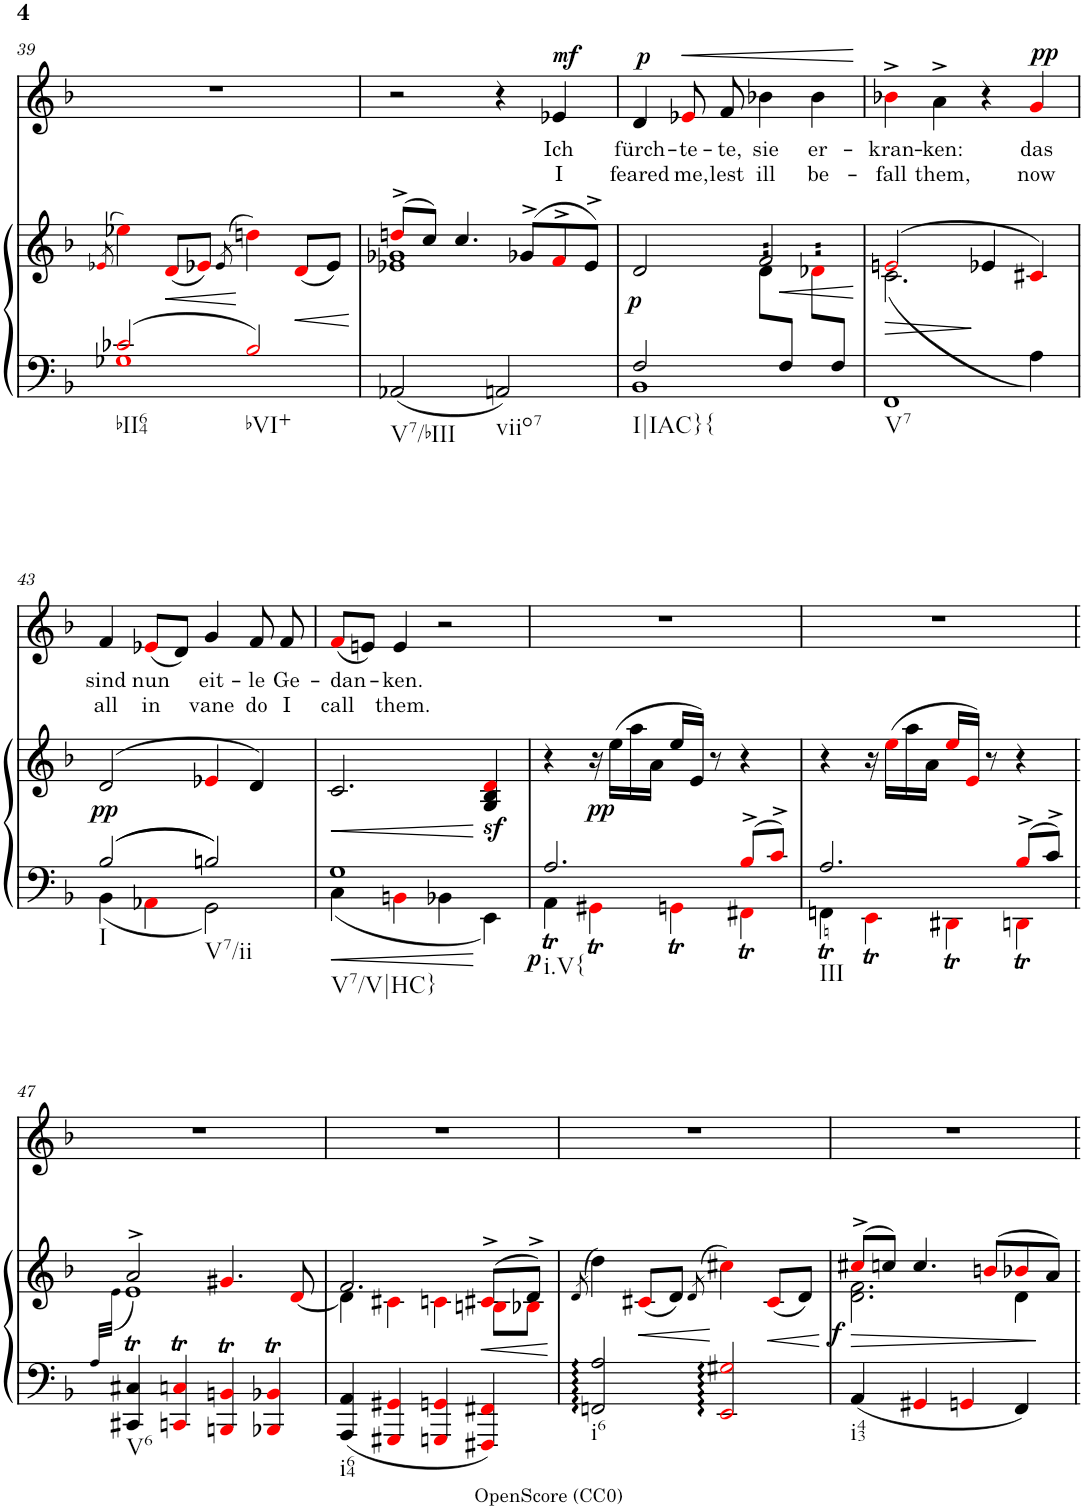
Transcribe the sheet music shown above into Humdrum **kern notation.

**kern	**kern	**dynam	**kern	**text	**text	**dynam
*part2	*part2	*part2	*part1	*part1	*part1	*part1
*staff3	*staff2	*staff2/3	*staff1	*staff1	*staff1	*staff1
*I"Piano	*	*	*I"Voice	*	*	*
*I'Pno	*	*	*	*	*	*
!!LO:PB:g=z
*clefF4	*clefG2	*	*clefG2	*	*	*
*k[b-]	*k[b-]	*	*k[b-]	*	*	*
*M4/4	*M4/4	*	*M4/4	*	*	*
=39	=39	=39	=39	=39	=39	=39
.	(>8qe-Xi/	.	.	.	.	.
*^	*	*	*	*	*	*
!LO:TX:b:t=bVI+	!	!	!	!	!	!	!
2c-Xi/	1G-Xi	4ee-Xi\)	.	1r	.	.	.
!	!	!	!LO:HP:b	!	!	!	!
.	.	(8di/L	<	.	.	.	.
.	.	8e-Xi/J)	.	.	.	.	.
.	.	(>8qe-/	.	.	.	.	.
!LO:TX:b:t=bII64	!	!	!	!	!	!	!
2B-i/	.	4ddni\)	.	.	.	.	.
!	!	!	!LO:HP:b	!	!	!	!
.	.	(8di/L	<	.	.	.	.
.	.	8e-/J)	.	.	.	.	.
*v	*v	*	*	*	*	*	*
.	.	[	.	.	.	.
=40	=40	=40	=40	=40	=40	=40
*	*^	*	*	*	*	*
!LO:TX:b:t=V7/bIII	!	!	!	!	!	!	!
2AA-X/	(8ddn^i/L	1e-X 1g-X	.	2r	.	.	.
.	8cc/J)	.	.	.	.	.	.
.	4.cc/	.	.	.	.	.	.
!LO:TX:b:t=viio7	!	!	!	!	!	!	!
2AAn/	.	.	.	4r	.	.	.
.	(8g-X^/L	.	.	.	.	.	.
!	!	!	!	!	!LO:LY:b	!LO:LY:b	!LO:DY:a
.	8f^i/	.	.	4e-X/	Ich	I	mf
.	8e-^/J)	.	.	.	.	.	.
=41	=41	=41	=41	=41	=41	=41	=41
*^	*	*	*	*	*	*	*
*	*^	*	*	*	*	*	*	*
!LO:TX:b:t=I|IAC}{	!	!	!	!	!	!	!	!	!
!	!	!	!	!	!LO:DY:b	!	!LO:LY:b	!LO:LY:b	!LO:DY:a
8ryy	2F/	1BB-	2d/	2ryy	p	4d/	fürch-	feared	p
!	!	!	!	!	!	!	!LO:LY:b	!LO:LY:b	!LO:HP:b
.	.	.	.	.	.	8e-Xi/	-te-	me,	<
!	!	!	!	!	!	!	!LO:LY:b	!LO:LY:b	!
.	.	.	.	.	.	8f/	-te,	lest	.
!	!	!	!	!	!	!	!LO:LY:b	!LO:LY:b	!
.	2ryy	.	2f/	8d@@16@@\L	.	4b-X\	sie	ill	.
!	!	!	!	!	!LO:HP:b=2	!	!	!	!
8F@@16@@/J	.	.	.	8ryy	<	.	.	.	.
!	!	!	!	!	!	!	!LO:LY:b	!LO:LY:b	!
8ryy	.	.	.	8d-X@@16@@i\L	.	4b-\	er-	be-	.
8F@@16@@/J	.	.	.	8ryy	.	.	.	.	.
*v	*v	*v	*	*	*	*	*	*	*
*	*v	*v	*	*	*	*	*
.	.	[	.	.	.	[
=42	=42	=42	=42	=42	=42	=42
*^	*	*	*	*	*	*
!LO:TX:b:t=V7	!	!	!	!	!	!	!
!	!	!	!LO:HP:b	!	!LO:LY:b	!LO:LY:b	!
*	*	*^	*	*	*	*	*
2.ryy	1FF	(>2eni/	(2.c\	>	4b-X^>i\	-kran-	-fall	.
!	!	!	!	!	!	!LO:LY:b	!LO:LY:b	!
.	.	.	.	.	4a^>\	-ken:	them,	.
.	.	4e-X/	.	[	4r	.	.	.
!	!	!	!	!	!	!LO:LY:b	!LO:LY:b	!LO:DY:a
4A\)	.	4c#Xi/)	4ryy	.	4gi/	das	now	pp
!!LO:LB:g=z
=43	=43	=43	=43	=43	=43	=43	=43	=43
!LO:TX:b:t=I	!	!	!	!	!	!	!	!
!	!	!	!	!LO:DY:b	!	!LO:LY:b	!LO:LY:b	!
*	*	*v	*v	*	*	*	*	*
2B-/	4BB-\	(>2d/	pp	4f/	sind	all	.
!	!	!	!	!	!LO:LY:b	!LO:LY:b	!
.	4AA-Xi\	.	.	(8e-Xi/L	nun	in	.
.	.	.	.	8d/J)	.	.	.
!LO:TX:b:t=V7/ii	!	!	!	!	!	!	!
!	!	!	!	!	!LO:LY:b	!LO:LY:b	!
2Bn/	2GG\	4e-Xi/	.	4g/	eit-	vane	.
!	!	!	!	!	!LO:LY:b	!LO:LY:b	!
.	.	4d/)	.	8f/	-le	do	.
!	!	!	!	!	!LO:LY:b	!LO:LY:b	!
.	.	.	.	8f/	Ge-	I	.
=44	=44	=44	=44	=44	=44	=44	=44
!LO:TX:b:t=V7/V|HC}	!	!	!	!	!	!	!
!	!	!	!LO:HP:b=2	!	!	!	!
!	!	!	!LO:HP:n=1:b	!	!LO:LY:b	!LO:LY:b	!
1G	4C\	2.c/	< <	(8fi/L	-dan-	call	.
.	.	.	.	8en/J)	.	.	.
!	!	!	!	!	!LO:LY:b	!LO:LY:b	!
.	4BBni\	.	.	4e/	-ken.	them.	.
.	4BB-X\	.	.	2r	.	.	.
!	!	!	!LO:DY:n=1:a=2	!	!	!	!
.	4EE\	4G/ 4B-/ 4di/	[ ] sf	.	.	.	.
=45	=45	=45	=45	=45	=45	=45	=45
!LO:TX:b:t=i.V{	!	!	!	!	!	!	!
!	!	!	!LO:DY:b=2	!	!	!	!
2.A/	4AAt\	4r	p	1r	.	.	.
!	!	!	!LO:DY:b	!	!	!	!
.	4GG#Xti\	16r	pp	.	.	.	.
.	.	(16ee\LL	.	.	.	.	.
.	.	16aa\	.	.	.	.	.
.	.	16a\JJ	.	.	.	.	.
.	4GGnTi\	16ee/LL	.	.	.	.	.
.	.	16e/JJ)	.	.	.	.	.
.	.	8r	.	.	.	.	.
8B-^i/L	4FF#Xti\	4r	.	.	.	.	.
8c^i/J	.	.	.	.	.	.	.
=46	=46	=46	=46	=46	=46	=46	=46
!LO:TX:b:t=III	!	!	!	!	!	!	!
2.A/	4FFnT\	4r	.	1r	.	.	.
.	4EEti\	16r	.	.	.	.	.
.	.	(16eei\LL	.	.	.	.	.
.	.	16aa\	.	.	.	.	.
.	.	16a\JJ	.	.	.	.	.
.	4DD#Xti\	16eei/LL	.	.	.	.	.
.	.	16ei/JJ)	.	.	.	.	.
.	.	8r	.	.	.	.	.
8B-^i/L	4DDnTi\	4r	.	.	.	.	.
8c^/J	.	.	.	.	.	.	.
!!LO:LB:g=z
=47	=47	=47	=47	=47	=47	=47	=47
*	*	*^	*	*	*	*	*
32qA/LLL	.	.	(<32qe\JJJ	.	.	.	.	.
!LO:TX:b:t=V6	!	!	!	!	!	!	!	!
1ryy	4CC#X/T 4C#X/T	2a^/	1e)	.	1r	.	.	.
.	4CCni/T 4Cni/T	.	.	.	.	.	.	.
.	4BBBni/T 4BBni/T	4.g#Xi/	.	.	.	.	.	.
.	4BBB-Xi/T 4BB-Xi/T	.	.	.	.	.	.	.
.	.	[<8di/	.	.	.	.	.	.
*v	*v	*	*	*	*	*	*	*
=48	=48	=48	=48	=48	=48	=48	=48
!LO:TX:b:t=i64	!	!	!	!	!	!	!
4AAA/ 4AA/	2.f/	4d\]	.	1r	.	.	.
4GGG#Xi/ 4GG#Xi/	.	4c#Xi\	.	.	.	.	.
4GGGni/ 4GGni/	.	4cni\	.	.	.	.	.
!	!	!	!LO:HP:b	!	!	!	!
4FFF#Xi/ 4FF#Xi/	(>8c#X^i/L	8Bni\L	<	.	.	.	.
.	8d^/J)	8B-Xi\J	.	.	.	.	.
*	*v	*v	*	*	*	*	*
.	.	[	.	.	.	.
=49	=49	=49	=49	=49	=49	=49
.	(>8qd/	.	.	.	.	.
!LO:TX:b:t=i6	!	!	!	!	!	!
2FFn/ 2A/	4dd\)	.	1r	.	.	.
!	!	!LO:HP:b	!	!	!	!
.	(8c#Xi/L	<	.	.	.	.
.	8d/J)	.	.	.	.	.
.	(>8qd/	.	.	.	.	.
2EEi/ 2G#Xi/	4cc#Xi\)	[	.	.	.	.
!	!	!LO:HP:b	!	!	!	!
.	(8c#i/L	<	.	.	.	.
.	8d/J)	.	.	.	.	.
.	.	[	.	.	.	.
=50	=50	=50	=50	=50	=50	=50
*	*^	*	*	*	*	*
!LO:TX:b:t=i43	!	!	!	!	!	!	!
!	!	!	!LO:DY:a=2	!	!	!	!
4AA/	(>8cc#X^i/L	2.d\ 2.f\	f	1r	.	.	.
.	8ccn/J)	.	.	.	.	.	.
4GG#Xi/	4.cc/	.	.	.	.	.	.
4GGni/	.	.	.	.	.	.	.
.	(>8bni/L	.	.	.	.	.	.
4FF/	8b-Xi/	4d\	.	.	.	.	.
.	8a/J)	.	[	.	.	.	.
*	*v	*v	*	*	*	*	*
=	=	=	=	=	=	=
*-	*-	*-	*-	*-	*-	*-
